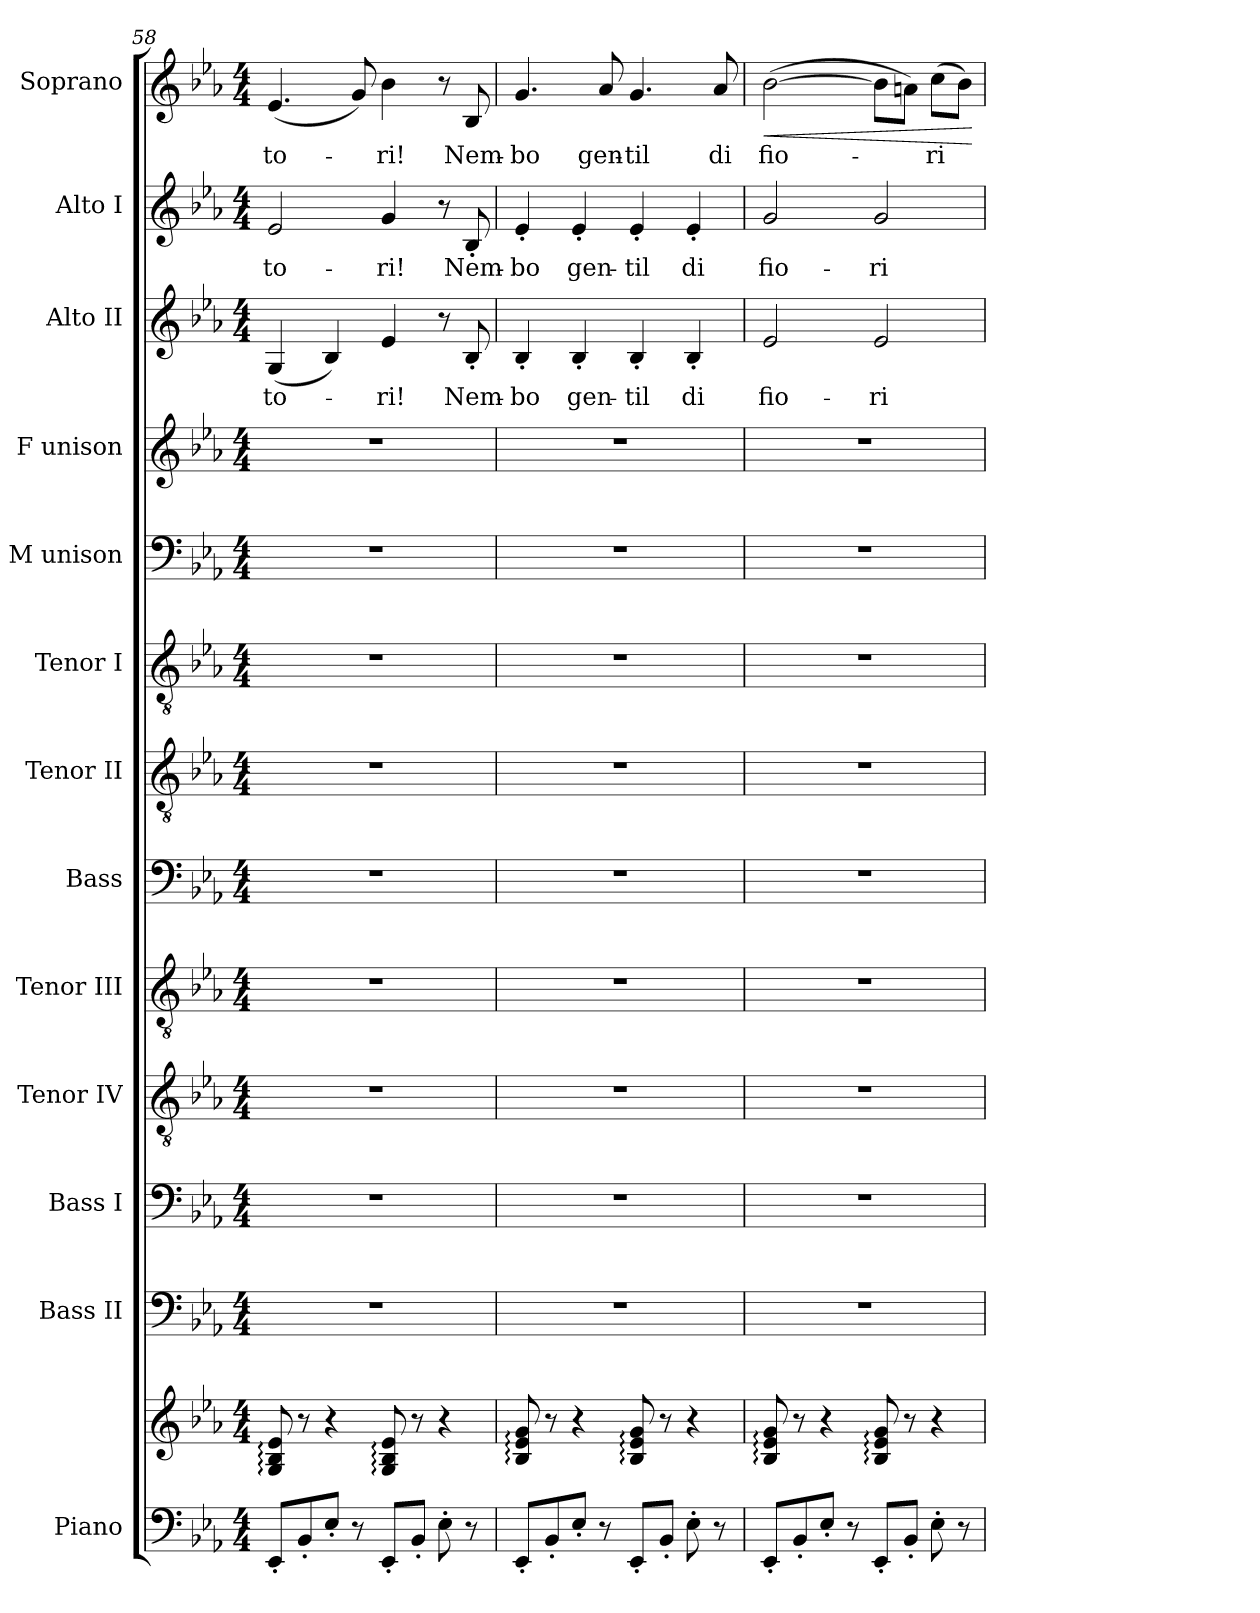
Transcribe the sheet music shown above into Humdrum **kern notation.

**kern	**kern	**kern	**kern	**kern	**kern	**kern	**kern	**kern	**kern	**kern	**kern	**text	**kern	**text	**kern	**text	**dynam
*part13	*part13	*part12	*part11	*part10	*part9	*part8	*part7	*part6	*part5	*part4	*part3	*part3	*part2	*part2	*part1	*part1	*part1
*staff14	*staff13	*staff12	*staff11	*staff10	*staff9	*staff8	*staff7	*staff6	*staff5	*staff4	*staff3	*staff3	*staff2	*staff2	*staff1	*staff1	*staff1
*I"Piano	*	*I"Bass II	*I"Bass I	*I"Tenor IV	*I"Tenor III	*I"Bass	*I"Tenor II	*I"Tenor I	*I"M unison	*I"F unison	*I"Alto II	*	*I"Alto I	*	*I"Soprano	*	*
*	*	*I'B.II	*I'B.I	*I'T.IV	*I'T.III	*I'B.	*I'T.II	*I'T.I	*I'M.u.	*I'F.u.	*I'A.II	*	*I'A.I	*	*I'S.	*	*
!!LO:LB:g=z
*clefF4	*clefG2	*clefF4	*clefF4	*clefGv2	*clefGv2	*clefF4	*clefGv2	*clefGv2	*clefF4	*clefG2	*clefG2	*	*clefG2	*	*clefG2	*	*
*k[b-e-a-]	*k[b-e-a-]	*k[b-e-a-]	*k[b-e-a-]	*k[b-e-a-]	*k[b-e-a-]	*k[b-e-a-]	*k[b-e-a-]	*k[b-e-a-]	*k[b-e-a-]	*k[b-e-a-]	*k[b-e-a-]	*	*k[b-e-a-]	*	*k[b-e-a-]	*	*
*M4/4	*M4/4	*M4/4	*M4/4	*M4/4	*M4/4	*M4/4	*M4/4	*M4/4	*M4/4	*M4/4	*M4/4	*	*M4/4	*	*M4/4	*	*
=58	=58	=58	=58	=58	=58	=58	=58	=58	=58	=58	=58	=58	=58	=58	=58	=58	=58
!	!	!	!	!	!	!	!	!	!	!	!	!LO:LY:b	!	!LO:LY:b	!	!LO:LY:b	!
8EE-'/L	8G/: 8B-/: 8e-/:	1r	1r	1r	1r	1r	1r	1r	1r	1r	(4G/	-to-	2e-/	-to-	(4.e-/	-to-	.
8BB-'/	8r	.	.	.	.	.	.	.	.	.	.	.	.	.	.	.	.
8E-'/J	4r	.	.	.	.	.	.	.	.	.	4B-/)	.	.	.	.	.	.
8r	.	.	.	.	.	.	.	.	.	.	.	.	.	.	8g/)	.	.
!	!	!	!	!	!	!	!	!	!	!	!	!LO:LY:b	!	!LO:LY:b	!	!LO:LY:b	!
8EE-'/L	8G/: 8B-/: 8e-/:	.	.	.	.	.	.	.	.	.	4e-/	-ri!	4g/	-ri!	4b-\	-ri!	.
8BB-'/J	8r	.	.	.	.	.	.	.	.	.	.	.	.	.	.	.	.
8E-'\	4r	.	.	.	.	.	.	.	.	.	8r	.	8r	.	8r	.	.
!	!	!	!	!	!	!	!	!	!	!	!	!LO:LY:b	!	!LO:LY:b	!	!LO:LY:b	!
8r	.	.	.	.	.	.	.	.	.	.	8B-'/	Nem-	8B-'/	Nem-	8B-/	Nem-	.
=59	=59	=59	=59	=59	=59	=59	=59	=59	=59	=59	=59	=59	=59	=59	=59	=59	=59
!	!	!	!	!	!	!	!	!	!	!	!	!LO:LY:b	!	!LO:LY:b	!	!LO:LY:b	!
8EE-'/L	8B-/: 8e-/: 8g/:	1r	1r	1r	1r	1r	1r	1r	1r	1r	4B-'/	-bo	4e-'/	-bo	4.g/	-bo	.
8BB-'/	8r	.	.	.	.	.	.	.	.	.	.	.	.	.	.	.	.
!	!	!	!	!	!	!	!	!	!	!	!	!LO:LY:b	!	!LO:LY:b	!	!	!
8E-'/J	4r	.	.	.	.	.	.	.	.	.	4B-'/	gen-	4e-'/	gen-	.	.	.
!	!	!	!	!	!	!	!	!	!	!	!	!	!	!	!	!LO:LY:b	!
8r	.	.	.	.	.	.	.	.	.	.	.	.	.	.	8a-/	gen-	.
!	!	!	!	!	!	!	!	!	!	!	!	!LO:LY:b	!	!LO:LY:b	!	!LO:LY:b	!
8EE-'/L	8B-/: 8e-/: 8g/:	.	.	.	.	.	.	.	.	.	4B-'/	-til	4e-'/	-til	4.g/	-til	.
8BB-'/J	8r	.	.	.	.	.	.	.	.	.	.	.	.	.	.	.	.
!	!	!	!	!	!	!	!	!	!	!	!	!LO:LY:b	!	!LO:LY:b	!	!	!
8E-'\	4r	.	.	.	.	.	.	.	.	.	4B-'/	di	4e-'/	di	.	.	.
!	!	!	!	!	!	!	!	!	!	!	!	!	!	!	!	!LO:LY:b	!
8r	.	.	.	.	.	.	.	.	.	.	.	.	.	.	8a-/	di	.
=60	=60	=60	=60	=60	=60	=60	=60	=60	=60	=60	=60	=60	=60	=60	=60	=60	=60
!	!	!	!	!	!	!	!	!	!	!	!	!LO:LY:b	!	!LO:LY:b	!	!LO:LY:b	!LO:HP:b
8EE-'/L	8B-/: 8e-/: 8g/:	1r	1r	1r	1r	1r	1r	1r	1r	1r	2e-/	fio-	2g/	fio-	(>[2b-\	fio-	<
8BB-'/	8r	.	.	.	.	.	.	.	.	.	.	.	.	.	.	.	.
8E-'/J	4r	.	.	.	.	.	.	.	.	.	.	.	.	.	.	.	.
8r	.	.	.	.	.	.	.	.	.	.	.	.	.	.	.	.	.
!	!	!	!	!	!	!	!	!	!	!	!	!LO:LY:b	!	!LO:LY:b	!	!	!
8EE-'/L	8B-/: 8e-/: 8g/:	.	.	.	.	.	.	.	.	.	2e-/	-ri	2g/	-ri	8b-\L]	.	.
8BB-'/J	8r	.	.	.	.	.	.	.	.	.	.	.	.	.	8an\J)	.	.
!	!	!	!	!	!	!	!	!	!	!	!	!	!	!	!	!LO:LY:b	!
8E-'\	4r	.	.	.	.	.	.	.	.	.	.	.	.	.	(>8cc\L	-ri	.
8r	.	.	.	.	.	.	.	.	.	.	.	.	.	.	8b-\J)	.	.
.	.	.	.	.	.	.	.	.	.	.	.	.	.	.	.	.	[
=	=	=	=	=	=	=	=	=	=	=	=	=	=	=	=	=	=
*-	*-	*-	*-	*-	*-	*-	*-	*-	*-	*-	*-	*-	*-	*-	*-	*-	*-
